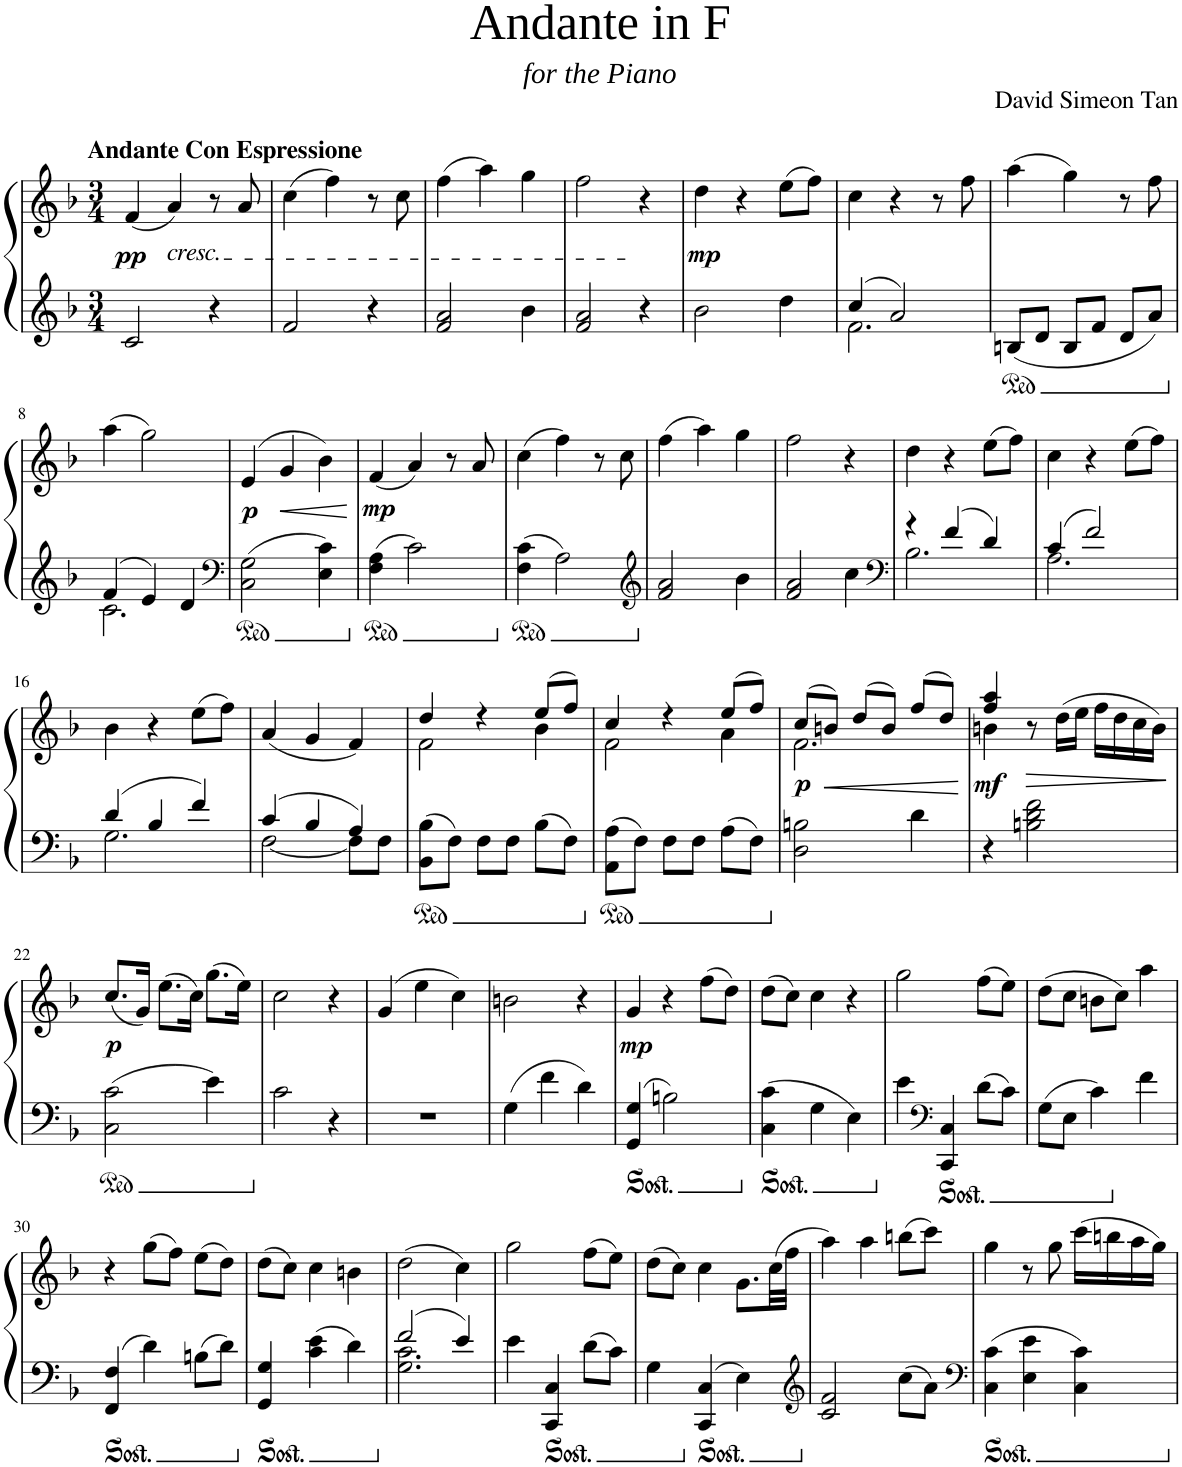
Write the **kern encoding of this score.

**kern	**kern	**dynam
*part1	*part1	*part1
*staff2	*staff1	*staff1/2
*I"Piano	*	*
*I'Pno.	*	*
*clefG2	*clefG2	*
*k[b-]	*k[b-]	*
*M3/4	*M3/4	*
=1	=1	=1
!	!LO:TX:a:B:t=Andante Con Espressione	!
!	!	!LO:DY:b
2c/	(4f/	pp
!	!LO:TX:b:i:t=cresc.	!
.	4a/)	.
4r	8r	.
.	8a/	.
=2	=2	=2
2f/	(4cc\	.
.	4ff\)	.
4r	8r	.
.	8cc\	.
=3	=3	=3
2f/ 2a/	(4ff\	.
.	4aa\)	.
4b-\	4gg\	.
=4	=4	=4
2f/ 2a/	2ff\	.
4r	4r	.
=5	=5	=5
!	!	!LO:DY:b
2b-\	4dd\	mp
.	4r	.
4dd\	(8ee\L	.
.	8ff\J)	.
=6	=6	=6
*^	*	*
4cc/	2.f\	4cc\	.
2a/	.	4r	.
.	.	8r	.
.	.	8ff\	.
*v	*v	*	*
=7	=7	=7
8Bn/L	(4aa\	.
8d/J	.	.
8B/L	4gg\)	.
8f/J	.	.
8d/L	8r	.
8a/J	8ff\	.
!!LO:LB:g=z
=8	=8	=8
*^	*	*
4f/	2.c\	(4aa\	.
4e/	.	2gg\)	.
4d/	.	.	.
*v	*v	*	*
=9	=9	=9
*clefF4	*	*
!	!	!LO:DY:b
2C\ 2G\	(4e/	p
!	!	!LO:HP:b
.	4g/	<
4E\ 4c\	4b-\)	.
.	.	[
=10	=10	=10
!	!	!LO:DY:b
4F\ 4A\	(4f/	mp
2c\	4a/)	.
.	8r	.
.	8a/	.
=11	=11	=11
4F\ 4c\	(4cc\	.
2A\	4ff\)	.
.	8r	.
.	8cc\	.
=12	=12	=12
*clefG2	*	*
2f/ 2a/	(4ff\	.
.	4aa\)	.
4b-\	4gg\	.
=13	=13	=13
2f/ 2a/	2ff\	.
4cc\	4r	.
=14	=14	=14
*clefF4	*	*
*^	*	*
4r	2.B-\	4dd\	.
4f/	.	4r	.
4d/	.	(8ee\L	.
.	.	8ff\J)	.
=15	=15	=15	=15
4c/	2.A\	4cc\	.
2f/	.	4r	.
.	.	(8ee\L	.
.	.	8ff\J)	.
!!LO:LB:g=z
=16	=16	=16	=16
4d/	2.G\	4b-\	.
4B-/	.	4r	.
4f/	.	(8ee\L	.
.	.	8ff\J)	.
=17	=17	=17	=17
4c/	[2F\	(4a/	.
4B-/	.	4g/	.
4A/	8F\L]	4f/)	.
.	8F\J	.	.
*v	*v	*	*
=18	=18	=18
*	*^	*
8BB-\ 8B-\L	4dd/	2f\	.
8F\J	.	.	.
8F\L	4r	.	.
8F\J	.	.	.
8B-\L	(8ee/L	4b-\	.
8F\J	8ff/J)	.	.
=19	=19	=19	=19
8AA\ 8A\L	4cc/	2f\	.
8F\J	.	.	.
8F\L	4r	.	.
8F\J	.	.	.
8A\L	(8ee/L	4a\	.
8F\J	8ff/J)	.	.
=20	=20	=20	=20
!	!	!	!LO:DY:b
2D\ 2Bn\	(8cc/L	2.f\	p
!	!	!	!LO:HP:b
.	8bn/J)	.	<
.	(8dd/L	.	.
.	8b/J)	.	.
4d\	(8ff/L	.	.
.	8dd/J)	.	.
*	*v	*v	*
.	.	[
=21	=21	=21
*	*^	*
!	!	!	!LO:DY:b
4r	4ff/ 4aa/	4bn\	mf
!	!	!	!LO:HP:b
2Bn\ 2d\ 2f\	8r	2ryy	>
.	(16dd\LL	.	.
.	16ee\JJ	.	.
.	16ff\LL	.	.
.	16dd\	.	.
.	16cc\	.	.
.	16b\JJ)	.	.
*	*v	*v	*
.	.	]
!!LO:LB:g=z
=22	=22	=22
!	!	!LO:DY:b
2C\ 2c\	(8.cc/L	p
.	16g/Jk)	.
.	(8.ee\L	.
.	16cc\Jk)	.
4e\	(8.gg\L	.
.	16ee\Jk)	.
=23	=23	=23
2c\	2cc\	.
4r	4r	.
=24	=24	=24
2.r	(4g/	.
.	4ee\	.
.	4cc\)	.
=25	=25	=25
4G\	2bn\	.
4f\	.	.
4d\	4r	.
=26	=26	=26
!	!	!LO:DY:b
4GG/ 4G/	4g/	mp
2Bn\	4r	.
.	(8ff\L	.
.	8dd\J)	.
=27	=27	=27
4C\ 4c\	(8dd\L	.
.	8cc\J)	.
4G\	4cc\	.
4E\	4r	.
=28	=28	=28
4e\	2gg\	.
*clefF4	*	*
4CC/ 4C/	.	.
8d\L	(8ff\L	.
8c\J	8ee\J)	.
=29	=29	=29
8G\L	(8dd\L	.
8E\J	8cc\J	.
4c\	8bn\L	.
.	8cc\J)	.
4f\	4aa\	.
!!LO:LB:g=z
=30	=30	=30
4FF/ 4F/	4r	.
4d\	(8gg\L	.
.	8ff\J)	.
8Bn\L	(8ee\L	.
8d\J	8dd\J)	.
=31	=31	=31
4GG/ 4G/	(8dd\L	.
.	8cc\J)	.
4c\ 4e\	4cc\	.
4d\	4bn\	.
=32	=32	=32
*^	*	*
2f/	2.G\ 2.c\	(2dd\	.
4e/	.	4cc\)	.
*v	*v	*	*
=33	=33	=33
4e\	2gg\	.
4CC/ 4C/	.	.
8d\L	(8ff\L	.
8c\J	8ee\J)	.
=34	=34	=34
4G\	(8dd\L	.
.	8cc\J)	.
4CC/ 4C/	4cc\	.
4E\	8.g\L	.
.	(32cc\LL	.
.	32ff\JJJ	.
=35	=35	=35
*clefG2	*	*
2c/ 2f/	4aa\)	.
.	4aa\	.
8cc\L	(8bbn\L	.
8a\J	8ccc\J)	.
=36	=36	=36
*clefF4	*	*
4C\ 4c\	4gg\	.
4E\ 4e\	8r	.
.	8gg\	.
4C\ 4c\	(16ccc\LL	.
.	16bbn\	.
.	16aa\	.
.	16gg\JJ)	.
=	=	=
*-	*-	*-
